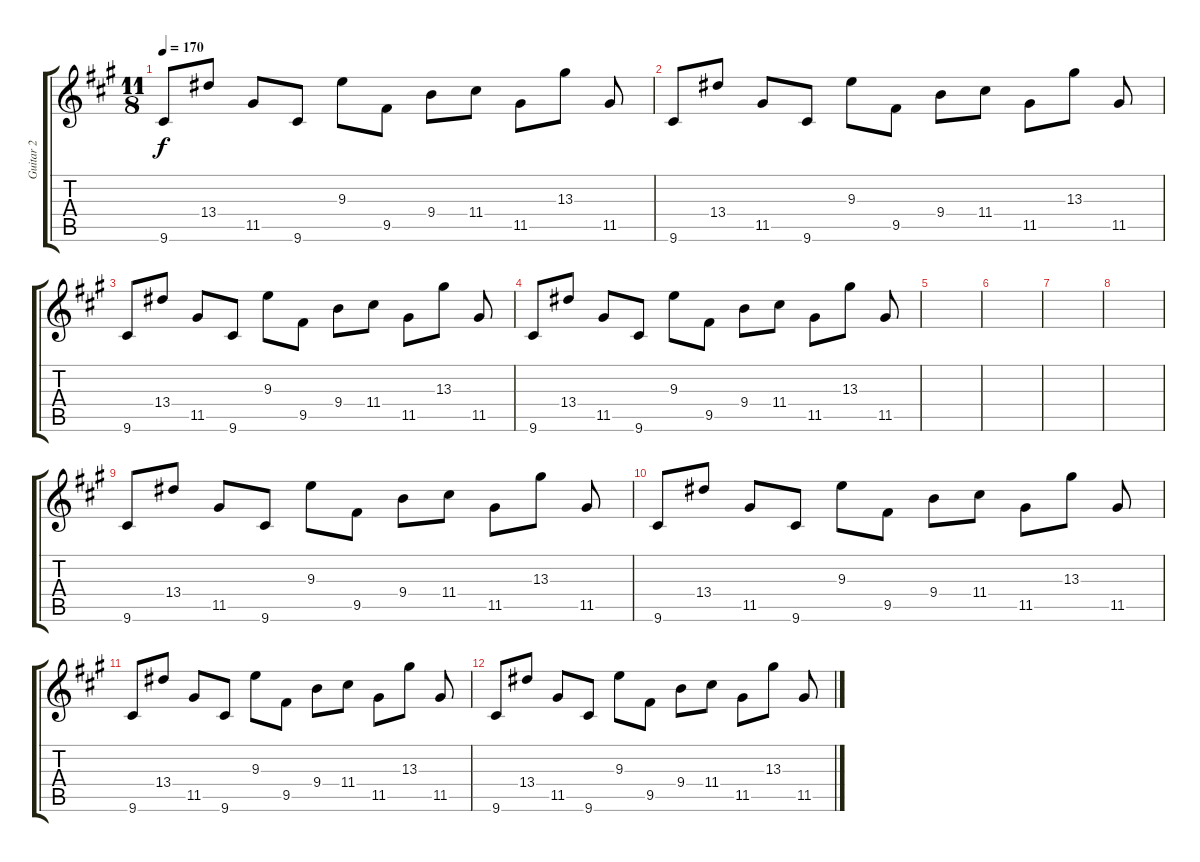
\track ("Guitar 2" "Guitar 2") {instrument electricguitarjazz}
\staff {score tabs}
\tuning (E4 B3 G3 D3 A2 E2) {hide}
\ts (11 8)
\tempo 170
\clef g2
\ks f#minor
9.6.8{dy f} 13.4.8 11.5.8 9.6.8 9.3.8 9.5.8 9.4.8 11.4.8 11.5.8 13.3.8 11.5.8 |
9.6.8 13.4.8 11.5.8 9.6.8 9.3.8 9.5.8 9.4.8 11.4.8 11.5.8 13.3.8 11.5.8 |
9.6.8 13.4.8 11.5.8 9.6.8 9.3.8 9.5.8 9.4.8 11.4.8 11.5.8 13.3.8 11.5.8 |
9.6.8 13.4.8 11.5.8 9.6.8 9.3.8 9.5.8 9.4.8 11.4.8 11.5.8 13.3.8 11.5.8 |
|
|
|
|
9.6.8 13.4.8 11.5.8 9.6.8 9.3.8 9.5.8 9.4.8 11.4.8 11.5.8 13.3.8 11.5.8 |
9.6.8 13.4.8 11.5.8 9.6.8 9.3.8 9.5.8 9.4.8 11.4.8 11.5.8 13.3.8 11.5.8 |
9.6.8 13.4.8 11.5.8 9.6.8 9.3.8 9.5.8 9.4.8 11.4.8 11.5.8 13.3.8 11.5.8 |
9.6.8 13.4.8 11.5.8 9.6.8 9.3.8 9.5.8 9.4.8 11.4.8 11.5.8 13.3.8 11.5.8
